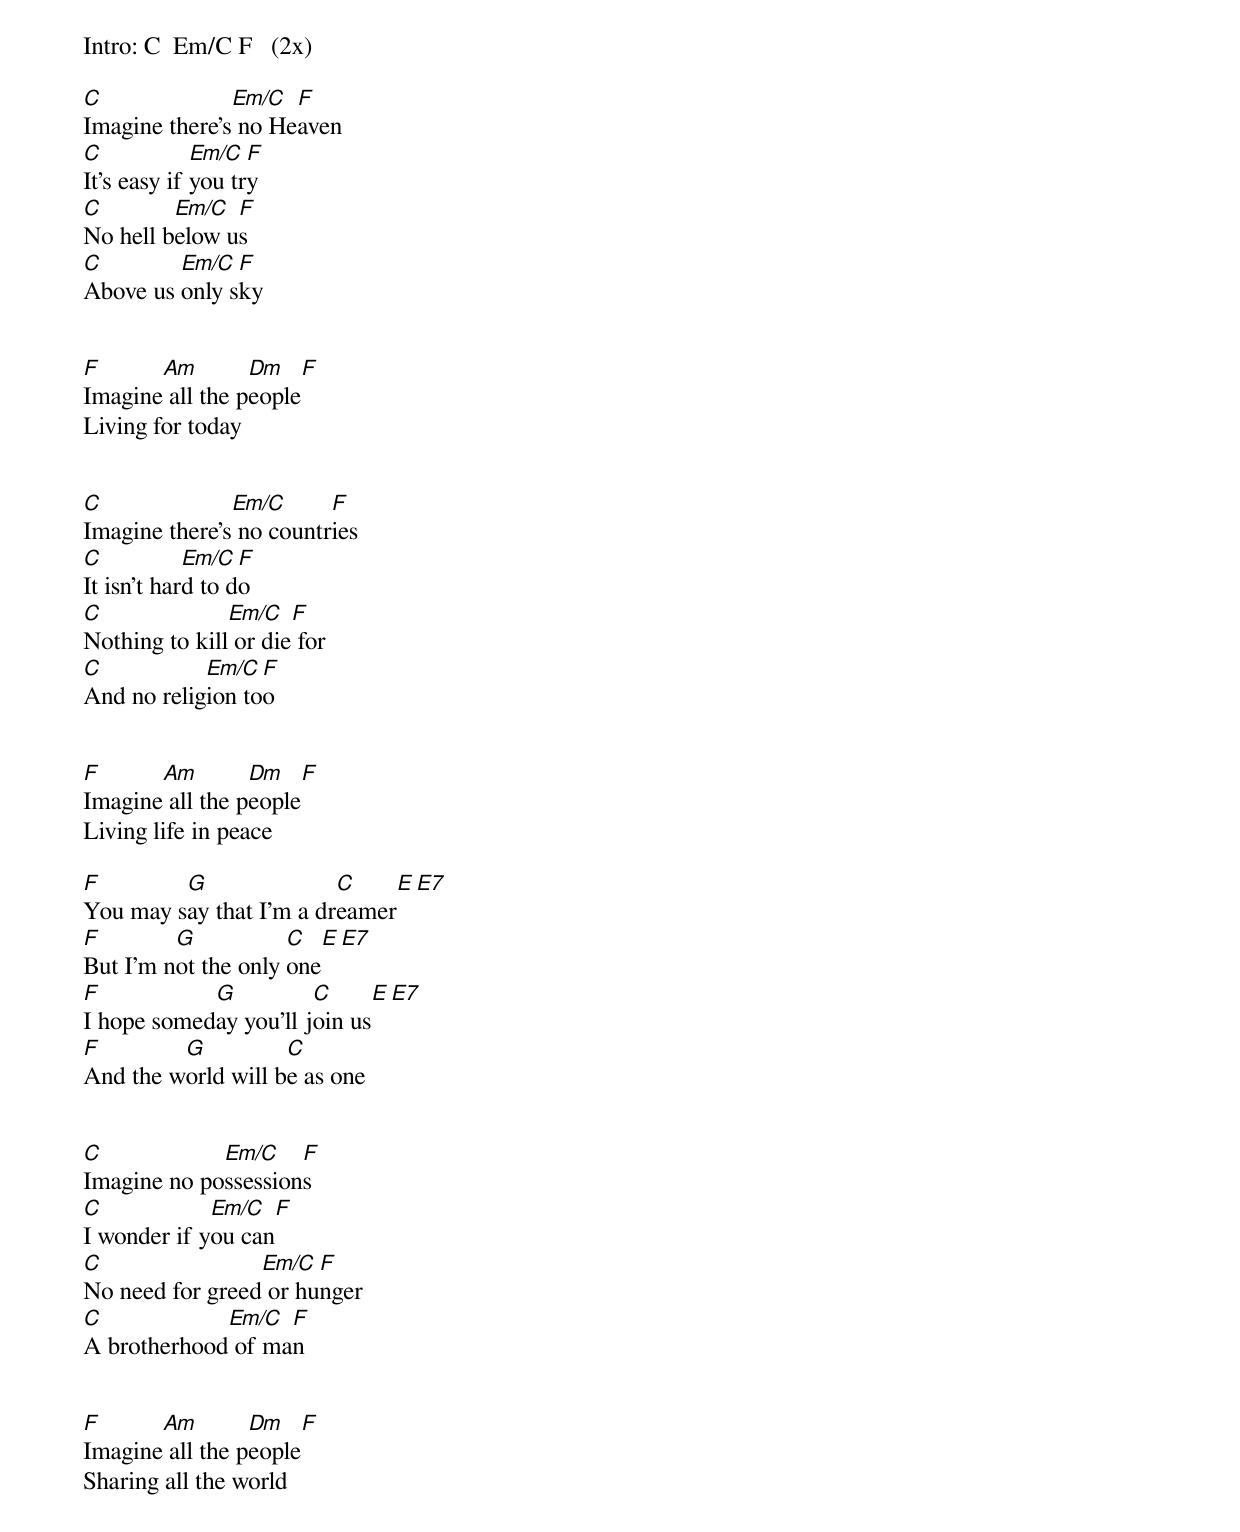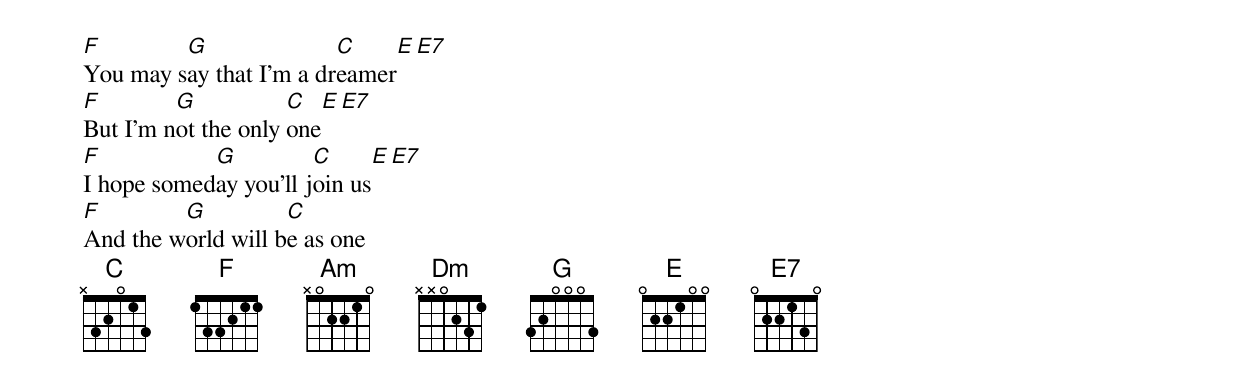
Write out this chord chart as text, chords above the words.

Intro: C  Em/C F   (2x)

C              Em/C  F
Imagine there's no Heaven
C            Em/C  F
It's easy if you try
C        Em/C  F
No hell below us
C        Em/C  F
Above us only sky


F      Am        Dm    F
Imagine all the people
G       C     G        (C = X32013 )
Living for today


C              Em/C      F
Imagine there's no countries
C           Em/C  F
It isn't hard to do
C              Em/C   F
Nothing to kill or die for
C           Em/C  F
And no religion too


F      Am        Dm   F
Imagine all the people
G       C        G      (C = X32013 )
Living life in peace

F        G               C      E E7
You may say that I'm a dreamer
F        G           C    E E7
But I'm not the only one
F           G          C      E E7
I hope someday you'll join us
F        G          C
And the world will be as one


C            Em/C    F
Imagine no possessions
C            Em/C  F
I wonder if you can
C                Em/C  F
No need for greed or hunger
C            Em/C  F
A brotherhood of man


F      Am        Dm   F
Imagine all the people
G       C        G     ( C = X32013 )
Sharing all the world


F        G               C      E E7
You may say that I'm a dreamer
F        G           C    E E7
But I'm not the only one
F           G          C      E E7
I hope someday you'll join us
F        G          C
And the world will be as one
